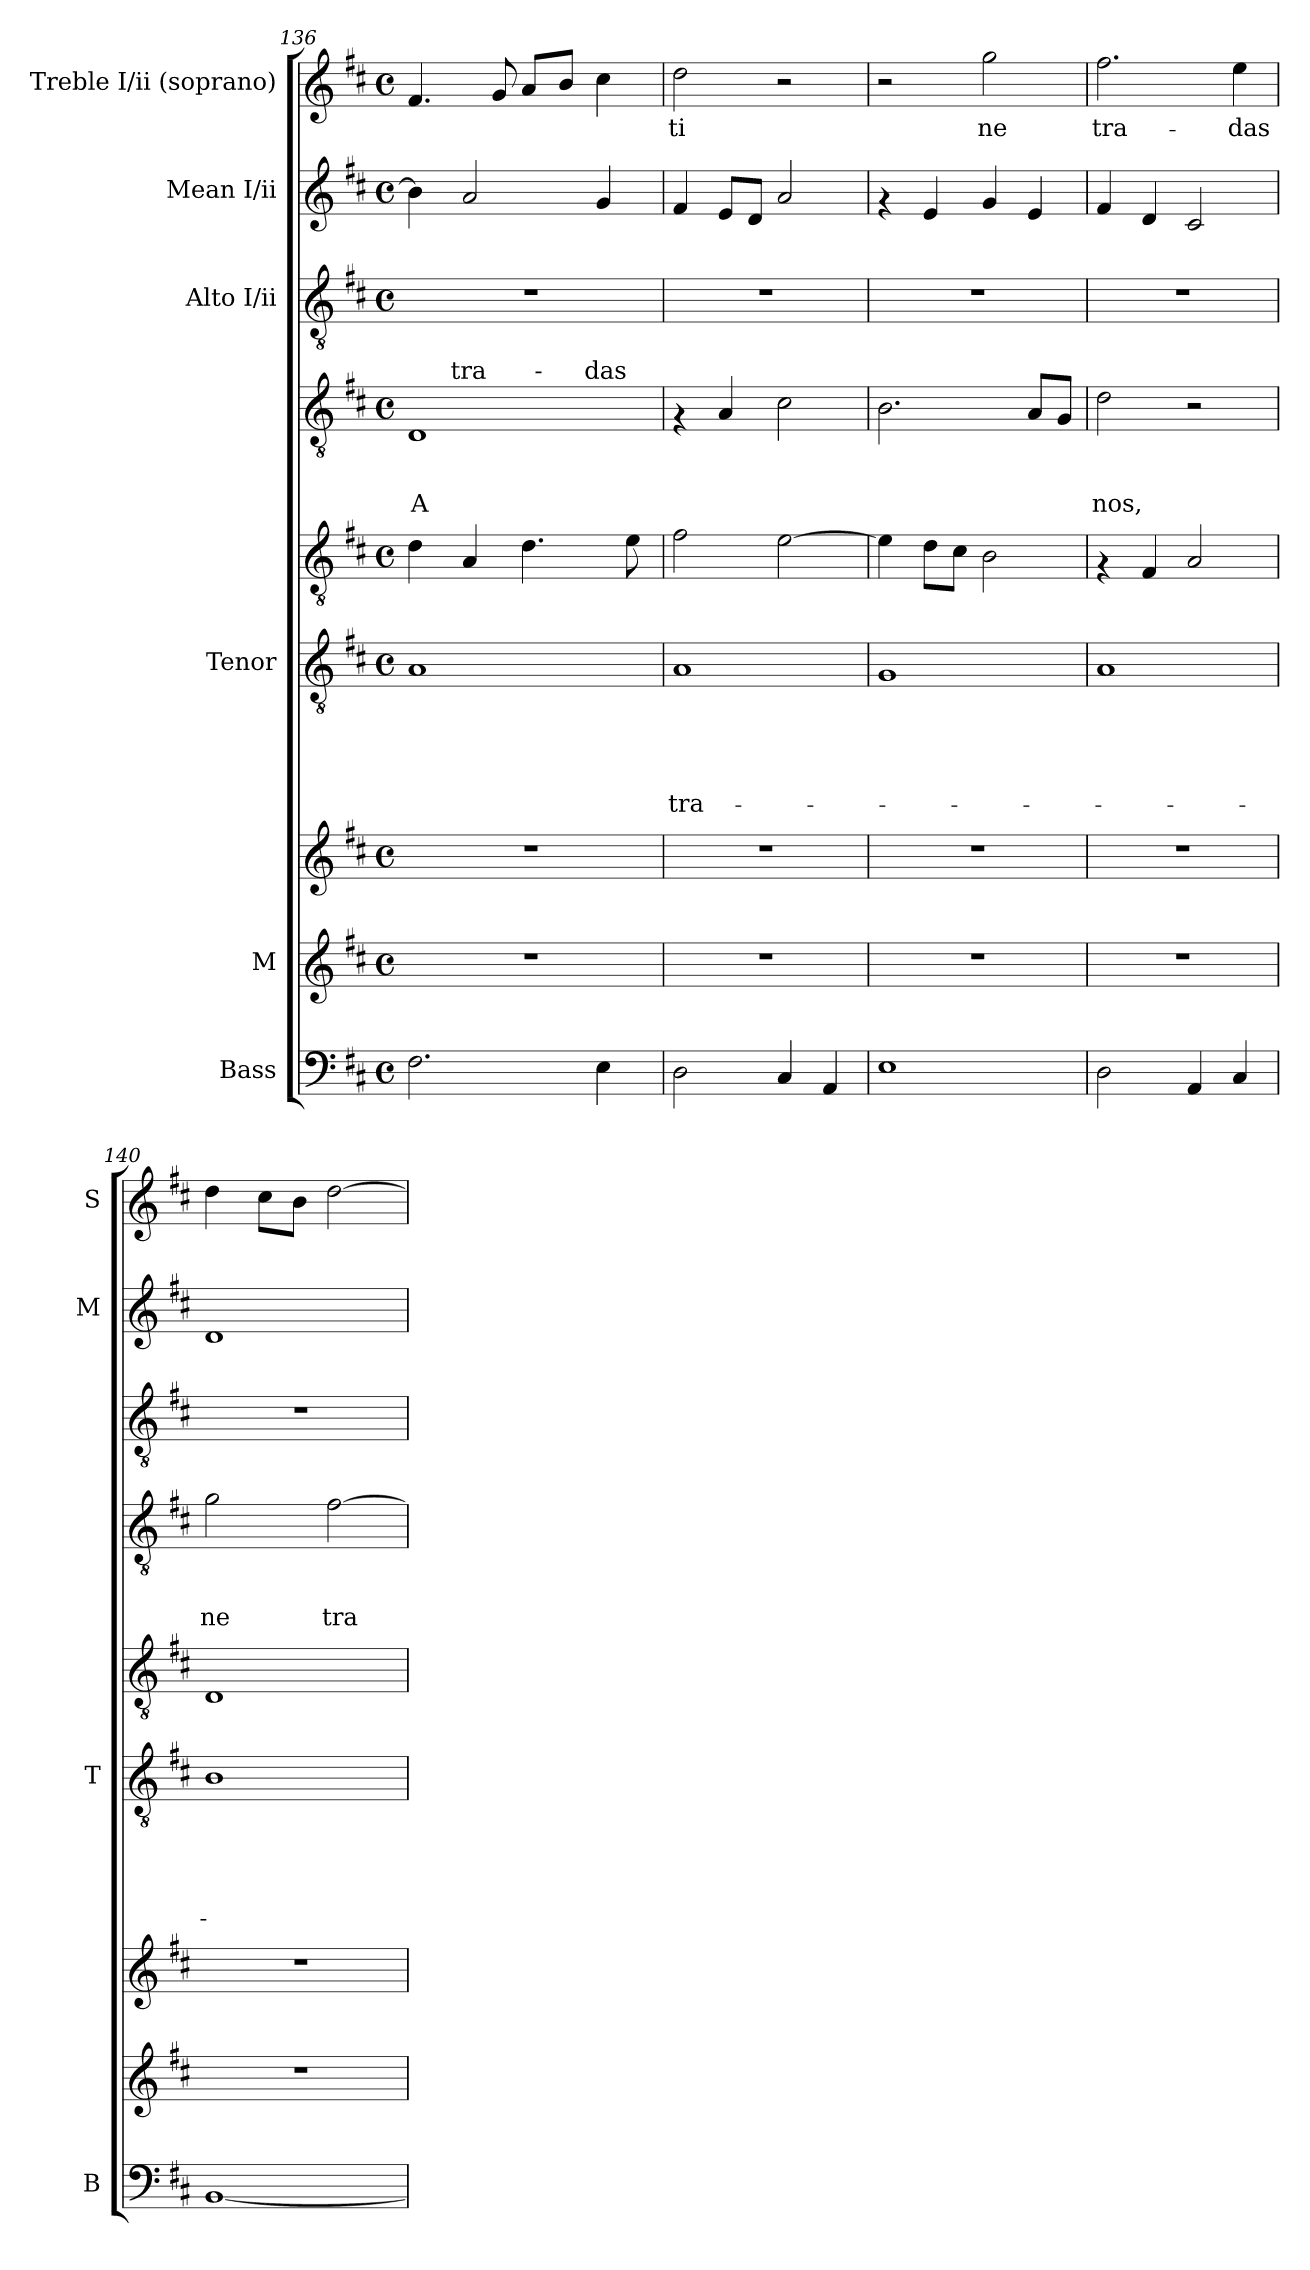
**kern	**kern	**kern	**kern	**text	**text	**text	**text	**text	**kern	**text	**kern	**text	**text	**text	**kern	**kern	**text	**kern	**text
*part8	*part7	*part7	*part6	*part6	*part6	*part6	*part6	*part6	*part5	*part5	*part4	*part4	*part4	*part4	*part3	*part2	*part2	*part1	*part1
*staff9	*staff8	*staff7	*staff6	*staff6	*staff6	*staff6	*staff6	*staff6	*staff5	*staff5	*staff4	*staff4	*staff4	*staff4	*staff3	*staff2	*staff2	*staff1	*staff1
*I"Bass	*I"M	*	*I"Tenor	*	*	*	*	*	*	*	*	*	*	*	*I"Alto I/ii	*I"Mean I/ii	*	*I"Treble I/ii (soprano)	*
*I'B	*	*	*I'T	*	*	*	*	*	*	*	*	*	*	*	*	*I'M	*	*I'S	*
!!LO:PB:g=z
*clefF4	*clefG2	*clefG2	*clefGv2	*	*	*	*	*	*clefGv2	*	*clefGv2	*	*	*	*clefGv2	*clefG2	*	*clefG2	*
*k[f#c#]	*k[f#c#]	*k[f#c#]	*k[f#c#]	*	*	*	*	*	*k[f#c#]	*	*k[f#c#]	*	*	*	*k[f#c#]	*k[f#c#]	*	*k[f#c#]	*
*D:	*D:	*D:	*D:	*	*	*	*	*	*D:	*	*D:	*	*	*	*D:	*D:	*	*D:	*
*M4/4	*M4/4	*M4/4	*M4/4	*	*	*	*	*	*M4/4	*	*M4/4	*	*	*	*M4/4	*M4/4	*	*M4/4	*
*met(c)	*met(c)	*met(c)	*met(c)	*	*	*	*	*	*met(c)	*	*met(c)	*	*	*	*met(c)	*met(c)	*	*met(c)	*
=136	=136	=136	=136	=136	=136	=136	=136	=136	=136	=136	=136	=136	=136	=136	=136	=136	=136	=136	=136
!	!	!	!	!	!	!	!	!	!	!	!	!	!	!LO:LY:b:rj	!	!	!	!	!
*	*	*	*	*	*	*	*	*	*	*	*^	*	*	*	*	*	*	*	*
*	*	*	*	*	*	*	*	*	*	*	*	*^	*	*	*	*	*	*	*	*
2.F#\	1r	1r	1A	.	.	.	.	.	4d\	.	1D	8..ryy	2ryy	.	.	A	1r	4b\]	.	4.f#/	.
!	!	!	!	!	!	!	!	!	!	!	!	!LO:TX:a:t=tra	!	!	!	!	!	!	!	!	!
.	.	.	.	.	.	.	.	.	.	.	.	2ryy	.	.	.	.	.	.	.	.	.
.	.	.	.	.	.	.	.	.	4A/	.	.	.	.	.	.	.	.	2a/	.	.	.
.	.	.	.	.	.	.	.	.	.	.	.	.	.	.	.	.	.	.	.	8g/	.
.	.	.	.	.	.	.	.	.	4.d\	.	.	.	32ryy	.	.	.	.	.	.	8a/L	.
!	!	!	!	!	!	!	!	!	!	!	!	!	!LO:TX:a:t=-	!	!	!	!	!	!	!	!
.	.	.	.	.	.	.	.	.	.	.	.	.	4...ryy	.	.	.	.	.	.	.	.
.	.	.	.	.	.	.	.	.	.	.	.	.	.	.	.	.	.	.	.	8b/J	.
!	!	!	!	!	!	!	!	!	!	!	!	!LO:TX:a:t=das	!	!	!	!	!	!	!	!	!
.	.	.	.	.	.	.	.	.	.	.	.	4ryy	.	.	.	.	.	.	.	.	.
4E\	.	.	.	.	.	.	.	.	.	.	.	.	.	.	.	.	.	4g/	.	4cc#\	.
.	.	.	.	.	.	.	.	.	8e\	.	.	.	.	.	.	.	.	.	.	.	.
.	.	.	.	.	.	.	.	.	.	.	.	32ryy	.	.	.	.	.	.	.	.	.
=137	=137	=137	=137	=137	=137	=137	=137	=137	=137	=137	=137	=137	=137	=137	=137	=137	=137	=137	=137	=137	=137
!	!	!	!	!	!	!	!	!LO:LY:b	!	!	!	!	!	!	!	!	!	!	!	!	!LO:LY:b
*	*	*	*	*	*	*	*	*	*	*	*v	*v	*v	*	*	*	*	*	*	*	*
2D\	1r	1r	1A	.	.	.	.	tra-	2f#\	.	4rF	.	.	.	1r	4f#/	.	2dd\	-ti
.	.	.	.	.	.	.	.	.	.	.	4A/	.	.	.	.	8e/L	.	.	.
.	.	.	.	.	.	.	.	.	.	.	.	.	.	.	.	8d/J	.	.	.
4C#/	.	.	.	.	.	.	.	.	[>2e\	.	2c#\	.	.	.	.	2a/	.	2r	.
4AA/	.	.	.	.	.	.	.	.	.	.	.	.	.	.	.	.	.	.	.
=138	=138	=138	=138	=138	=138	=138	=138	=138	=138	=138	=138	=138	=138	=138	=138	=138	=138	=138	=138
1E	1r	1r	1G	.	.	.	.	.	4e\]	.	2.B\	.	.	.	1r	4rf	.	2r	.
.	.	.	.	.	.	.	.	.	8d\L	.	.	.	.	.	.	4e/	.	.	.
.	.	.	.	.	.	.	.	.	8c#\J	.	.	.	.	.	.	.	.	.	.
!	!	!	!	!	!	!	!	!	!	!	!	!	!	!	!	!	!	!	!LO:LY:b
.	.	.	.	.	.	.	.	.	2B\	.	.	.	.	.	.	4g/	.	2gg\	ne
.	.	.	.	.	.	.	.	.	.	.	8A/L	.	.	.	.	4e/	.	.	.
.	.	.	.	.	.	.	.	.	.	.	8G/J	.	.	.	.	.	.	.	.
=139	=139	=139	=139	=139	=139	=139	=139	=139	=139	=139	=139	=139	=139	=139	=139	=139	=139	=139	=139
!	!	!	!	!	!	!	!	!	!	!	!	!	!	!LO:LY:b:rj	!	!	!	!	!LO:LY:b
2D\	1r	1r	1A	.	.	.	.	.	4rF	.	2d\	.	.	nos,	1r	4f#/	.	2.ff#\	tra-
.	.	.	.	.	.	.	.	.	4F#/	.	.	.	.	.	.	4d/	.	.	.
4AA/	.	.	.	.	.	.	.	.	2A/	.	2r	.	.	.	.	2c#/	.	.	.
!	!	!	!	!	!	!	!	!	!	!	!	!	!	!	!	!	!	!	!LO:LY:b
4C#/	.	.	.	.	.	.	.	.	.	.	.	.	.	.	.	.	.	4ee\	-das
=140	=140	=140	=140	=140	=140	=140	=140	=140	=140	=140	=140	=140	=140	=140	=140	=140	=140	=140	=140
!	!	!	!	!	!	!	!	!	!	!	!	!	!	!LO:LY:b:rj	!	!	!	!	!
[<1BB	1r	1r	1B	.	.	.	.	.	1D	.	2g\	.	.	ne	1r	1d	.	4dd\	.
.	.	.	.	.	.	.	.	.	.	.	.	.	.	.	.	.	.	8cc#\L	.
.	.	.	.	.	.	.	.	.	.	.	.	.	.	.	.	.	.	8b\J	.
!	!	!	!	!	!	!	!	!	!	!	!	!	!	!LO:LY:b:rj	!	!	!	!	!
.	.	.	.	.	.	.	.	.	.	.	[>2f#\	.	.	tra-	.	.	.	[>2dd\	.
=	=	=	=	=	=	=	=	=	=	=	=	=	=	=	=	=	=	=	=
*-	*-	*-	*-	*-	*-	*-	*-	*-	*-	*-	*-	*-	*-	*-	*-	*-	*-	*-	*-
